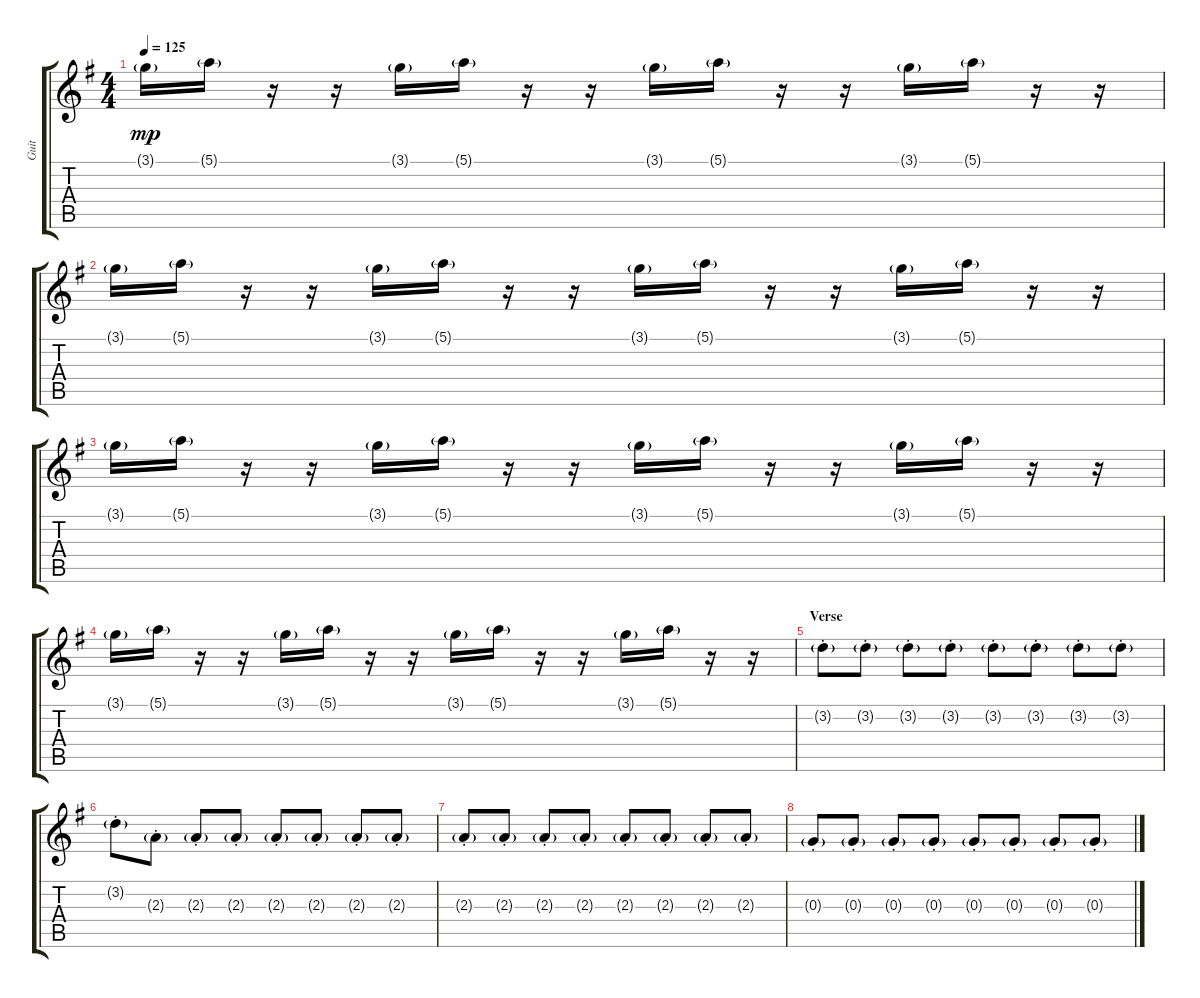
\track ("Guit" "Guit") {instrument electricguitarjazz}
\staff {score tabs}
\tuning (E4 B3 G3 D3 A2 E2) {hide}
\ts (4 4)
\tempo 125
\clef g2
\ks g
3.1{g}.16{dy mp} 5.1{g}.16 r.16 r.16 3.1{g}.16 5.1{g}.16 r.16 r.16 3.1{g}.16 5.1{g}.16 r.16 r.16 3.1{g}.16 5.1{g}.16 r.16 r.16 |
3.1{g}.16 5.1{g}.16 r.16 r.16 3.1{g}.16 5.1{g}.16 r.16 r.16 3.1{g}.16 5.1{g}.16 r.16 r.16 3.1{g}.16 5.1{g}.16 r.16 r.16 |
3.1{g}.16 5.1{g}.16 r.16 r.16 3.1{g}.16 5.1{g}.16 r.16 r.16 3.1{g}.16 5.1{g}.16 r.16 r.16 3.1{g}.16 5.1{g}.16 r.16 r.16 |
3.1{g}.16 5.1{g}.16 r.16 r.16 3.1{g}.16 5.1{g}.16 r.16 r.16 3.1{g}.16 5.1{g}.16 r.16 r.16 3.1{g}.16 5.1{g}.16 r.16 r.16 |
\section ("" "Verse")
3.2{g st}.8 3.2{g st}.8 3.2{g st}.8 3.2{g st}.8 3.2{g st}.8 3.2{g st}.8 3.2{g st}.8 3.2{g st}.8 |
3.2{g st}.8 2.3{g st}.8 2.3{g st}.8 2.3{g st}.8 2.3{g st}.8 2.3{g st}.8 2.3{g st}.8 2.3{g st}.8 |
2.3{g st}.8 2.3{g st}.8 2.3{g st}.8 2.3{g st}.8 2.3{g st}.8 2.3{g st}.8 2.3{g st}.8 2.3{g st}.8 |
0.3{g st}.8 0.3{g st}.8 0.3{g st}.8 0.3{g st}.8 0.3{g st}.8 0.3{g st}.8 0.3{g st}.8 0.3{g st}.8
